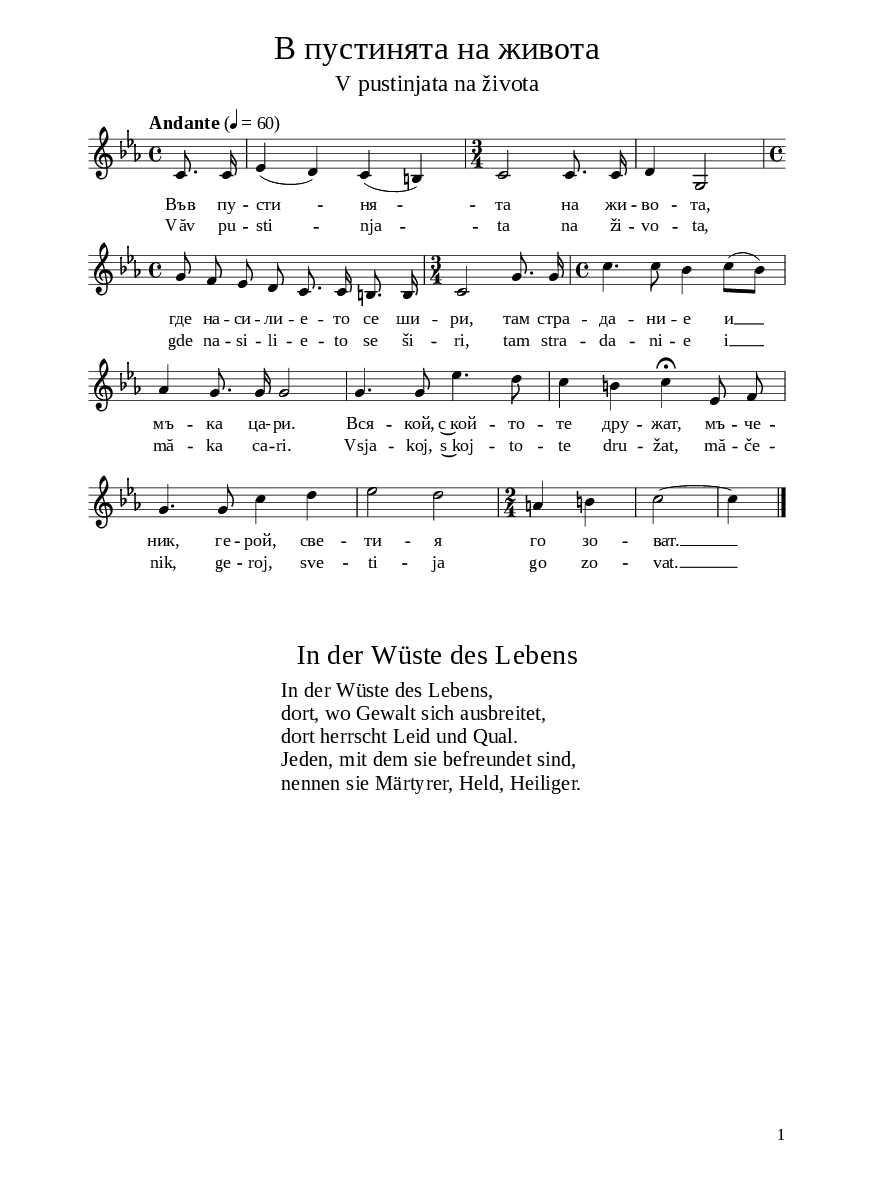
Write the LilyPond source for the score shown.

\version "2.24.4"

% include paper part and global functions
\include "include/globals.ily"

\bookpart {
  \label #'ref110_2
  \tocItem \markup "В пустинята на живота – V pustinjata na života"
  \include "include/bookpart-paper.ily"
  \score {
    \include "include/score-layout.ily"


    \new Voice \relative c' {

      \clef treble
      \key c \minor
      \time 4/4
      \tempoFunc "Andante" 4 "60"
      \autoBeamOff

      \partial 4

      c8.  c16 | % 2
      es4 (  d4 )  c4 (  b4 ) | % 3
      \time 3/4  | % 3
      c2  c8.  c16 | % 4
      d4  g,2 \break | % 5
      \time 4/4  | % 5
      g'8  f8  es8  d8  c8.
      c16  b8.  b16 | % 6
      \time 3/4  | % 6
      c2  g'8.  g16 | % 7
      \time 4/4  | % 7
      c4.  c8  bes4  c8 ( [
      bes8 ) ] \break | % 8
      as4  g8.  g16  g2 | % 9
      g4.  g8  es'4.  d8 |
      c4  b4  c4 ^\fermata  es,8
      f8 \break | % 11
      g4.  g8  c4  d4 | % 12
      es2  d2 | % 13
      \time 2/4  | % 13
      a4  b4 | % 14
      c2 ~ | % 15
      c4 \bar "|."
    }

    \addlyrics {
      Във пу -- сти -- ня -- та на
      жи -- во -- та, где на -- си -- ли --
      е -- то се ши -- ри, там стра --
      да -- ни -- е и __ мъ -- ка "ца-" --
      ри. Вся -- кой, с~кой -- то -- те
      дру -- жат, мъ -- че -- ник, ге --
      рой, све -- ти -- я го зо -- ват. __}
      \addlyrics {
        Văv pu -- sti -- nja -- ta na
        ži -- vo -- ta, gde na -- si -- li --
        e -- to se ši -- ri, tam stra --
        da -- ni -- e i __ mă -- ka ca --
        ri. Vsja -- koj, s~koj -- to -- te
        dru -- žat, mă -- če -- nik, ge --
        roj, sve -- ti -- ja go zo -- vat. __}

        \header {
          title = \titleFunc "В пустинята на живота" "V pustinjata na života"
        }

        \midi{}

      } % score

      %\markup \dc-one "D.C. al Fine"


      % include foreign translation(s) of the song

      \markup \vspace #3
      \version "2.24.4"

\markup \fill-line { \fontsize #deTitleFontSize "In der Wüste des Lebens" }

\markup \null
\markup \null
\markup \abs-fontsize #10 {
  \hspace #25
  \override #`(baseline-skip . ,deCoupletBaselineSkip)

  \column { 
  \line { " "  In der Wüste des Lebens,}

 \line { " " dort, wo Gewalt sich ausbreitet,}

 \line { " " dort herrscht Leid und Qual.}

 \line { " " Jeden, mit dem sie befreundet sind,}

 \line { " " nennen sie Märtyrer, Held, Heiliger.}

    }


}


    } % bookpart
